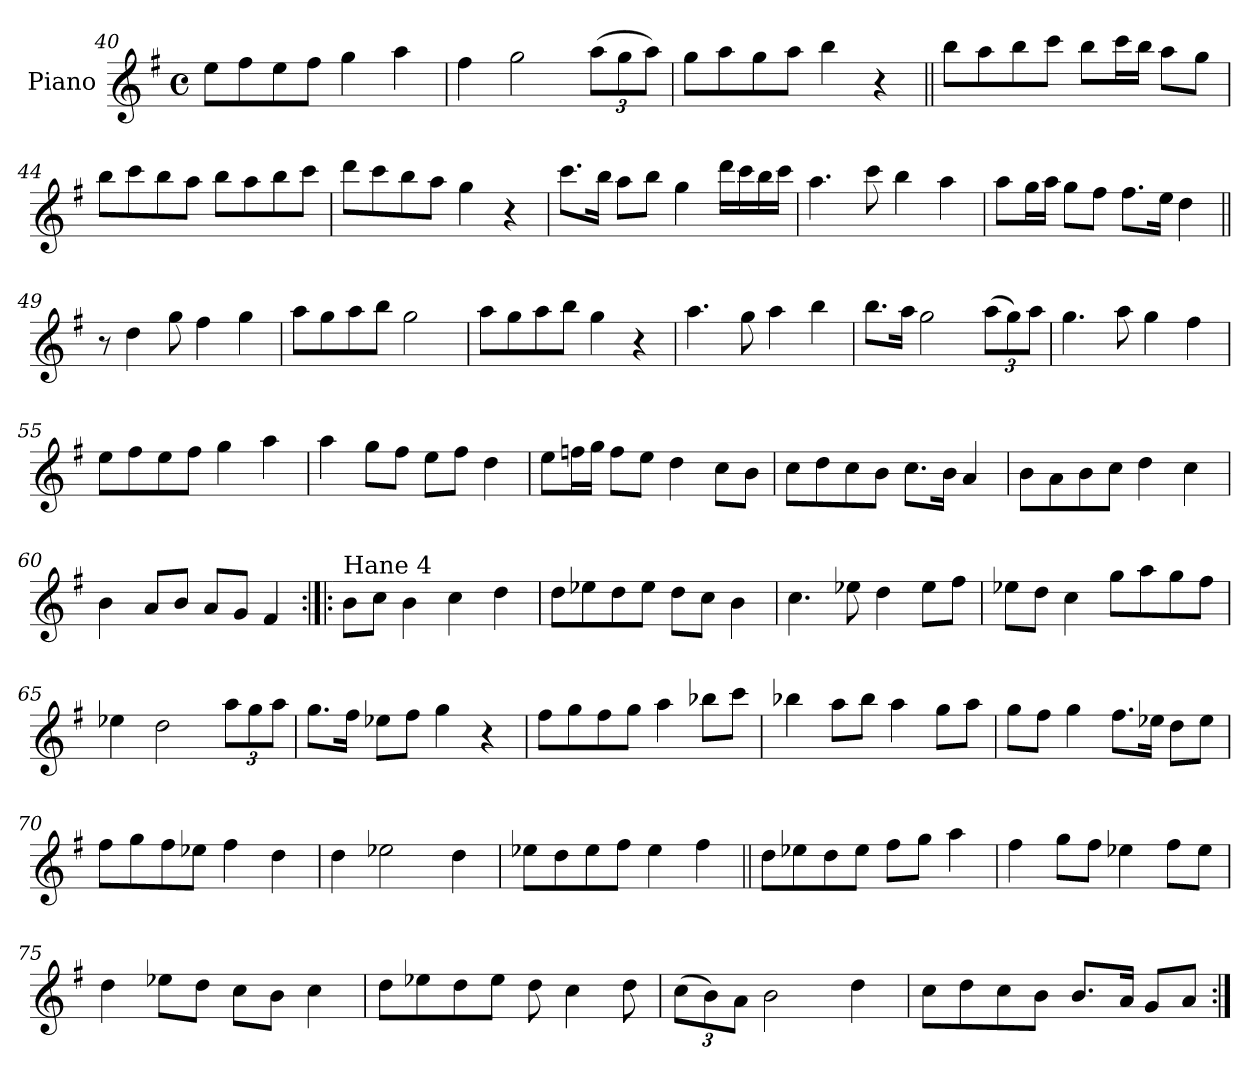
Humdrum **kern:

**kern
*part1
*staff1
*I"Piano
*I'Pno.
*clefG2
*k[f#]
*M4/4
*met(c)
=40
8ee\L
8ff#\
8ee\
8ff#\J
4gg\
4aa\
=41
4ff#\
2gg\
*Xbrackettup
(>12aa\L
12gg\
12aa\J)
=42
8gg\L
8aa\
8gg\
8aa\J
4bb\
4r
!!LO:LB:g=z
=43||
8bb\L
8aa\
8bb\
8ccc\J
8bb\L
16ccc\L
16bb\JJ
8aa\L
8gg\J
=44
8bb\L
8ccc\
8bb\
8aa\J
8bb\L
8aa\
8bb\
8ccc\J
=45
8ddd\L
8ccc\
8bb\
8aa\J
4gg\
4r
=46
8.ccc\L
16bb\Jk
8aa\L
8bb\J
4gg\
16ddd\LL
16ccc\
16bb\
16ccc\JJ
!!LO:LB:g=z
=47
4.aa\
8ccc\
4bb\
4aa\
=48
8aa\L
16gg\L
16aa\JJ
8gg\L
8ff#\J
8.ff#\L
16ee\Jk
4dd\
=49||
8r
4dd\
8gg\
4ff#\
4gg\
=50
8aa\L
8gg\
8aa\
8bb\J
2gg\
=51
8aa\L
8gg\
8aa\
8bb\J
4gg\
4r
=52
4.aa\
8gg\
4aa\
4bb\
!!LO:PB:g=z
=53
8.bb\L
16aa\Jk
2gg\
(>12aa\L
12gg\)
12aa\J
=54
4.gg\
8aa\
4gg\
4ff#\
=55
8ee\L
8ff#\
8ee\
8ff#\J
4gg\
4aa\
=56
4aa\
8gg\L
8ff#\J
8ee\L
8ff#\J
4dd\
=57
8ee\L
16ffn\L
16gg\JJ
8ff\L
8ee\J
4dd\
8cc\L
8b\J
=58
8cc\L
8dd\
8cc\
8b\J
8.cc\L
16b\Jk
4a/
!!LO:LB:g=z
=59
8b\L
8a\
8b\
8cc\J
4dd\
4cc\
=60
4b\
8a/L
8b/J
8a/L
8g/J
4f#/
=61:|!|:
!LO:TX:a:t=Hane 4
8b\L
8cc\J
4b\
4cc\
4dd\
=62
8dd\L
8ee-X\
8dd\
8ee-\J
8dd\L
8cc\J
4b\
=63
4.cc\
8ee-X\
4dd\
8ee-\L
8ff#\J
=64
8ee-X\L
8dd\J
4cc\
8gg\L
8aa\
8gg\
8ff#\J
!!LO:LB:g=z
=65
4ee-X\
2dd\
12aa\L
12gg\
12aa\J
=66
8.gg\L
16ff#\Jk
8ee-X\L
8ff#\J
4gg\
4r
=67
8ff#\L
8gg\
8ff#\
8gg\J
4aa\
8bb-X\L
8ccc\J
=68
4bb-X\
8aa\L
8bb-\J
4aa\
8gg\L
8aa\J
=69
8gg\L
8ff#\J
4gg\
8.ff#\L
16ee-X\Jk
8dd\L
8ee-\J
!!LO:LB:g=z
=70
8ff#\L
8gg\
8ff#\
8ee-X\J
4ff#\
4dd\
=71
4dd\
2ee-X\
4dd\
=72
8ee-X\L
8dd\
8ee-\
8ff#\J
4ee-\
4ff#\
=73||
8dd\L
8ee-X\
8dd\
8ee-\J
8ff#\L
8gg\J
4aa\
=74
4ff#\
8gg\L
8ff#\J
4ee-X\
8ff#\L
8ee-\J
=75
4dd\
8ee-X\L
8dd\J
8cc\L
8b\J
4cc\
!!LO:LB:g=z
=76
8dd\L
8ee-X\
8dd\
8ee-\J
8dd\
4cc\
8dd\
=77
(>12cc\L
12b\)
12a\J
2b\
4dd\
=78
8cc\L
8dd\
8cc\
8b\J
8.b/L
16a/Jk
8g/L
8a/J
=:|!
*-
